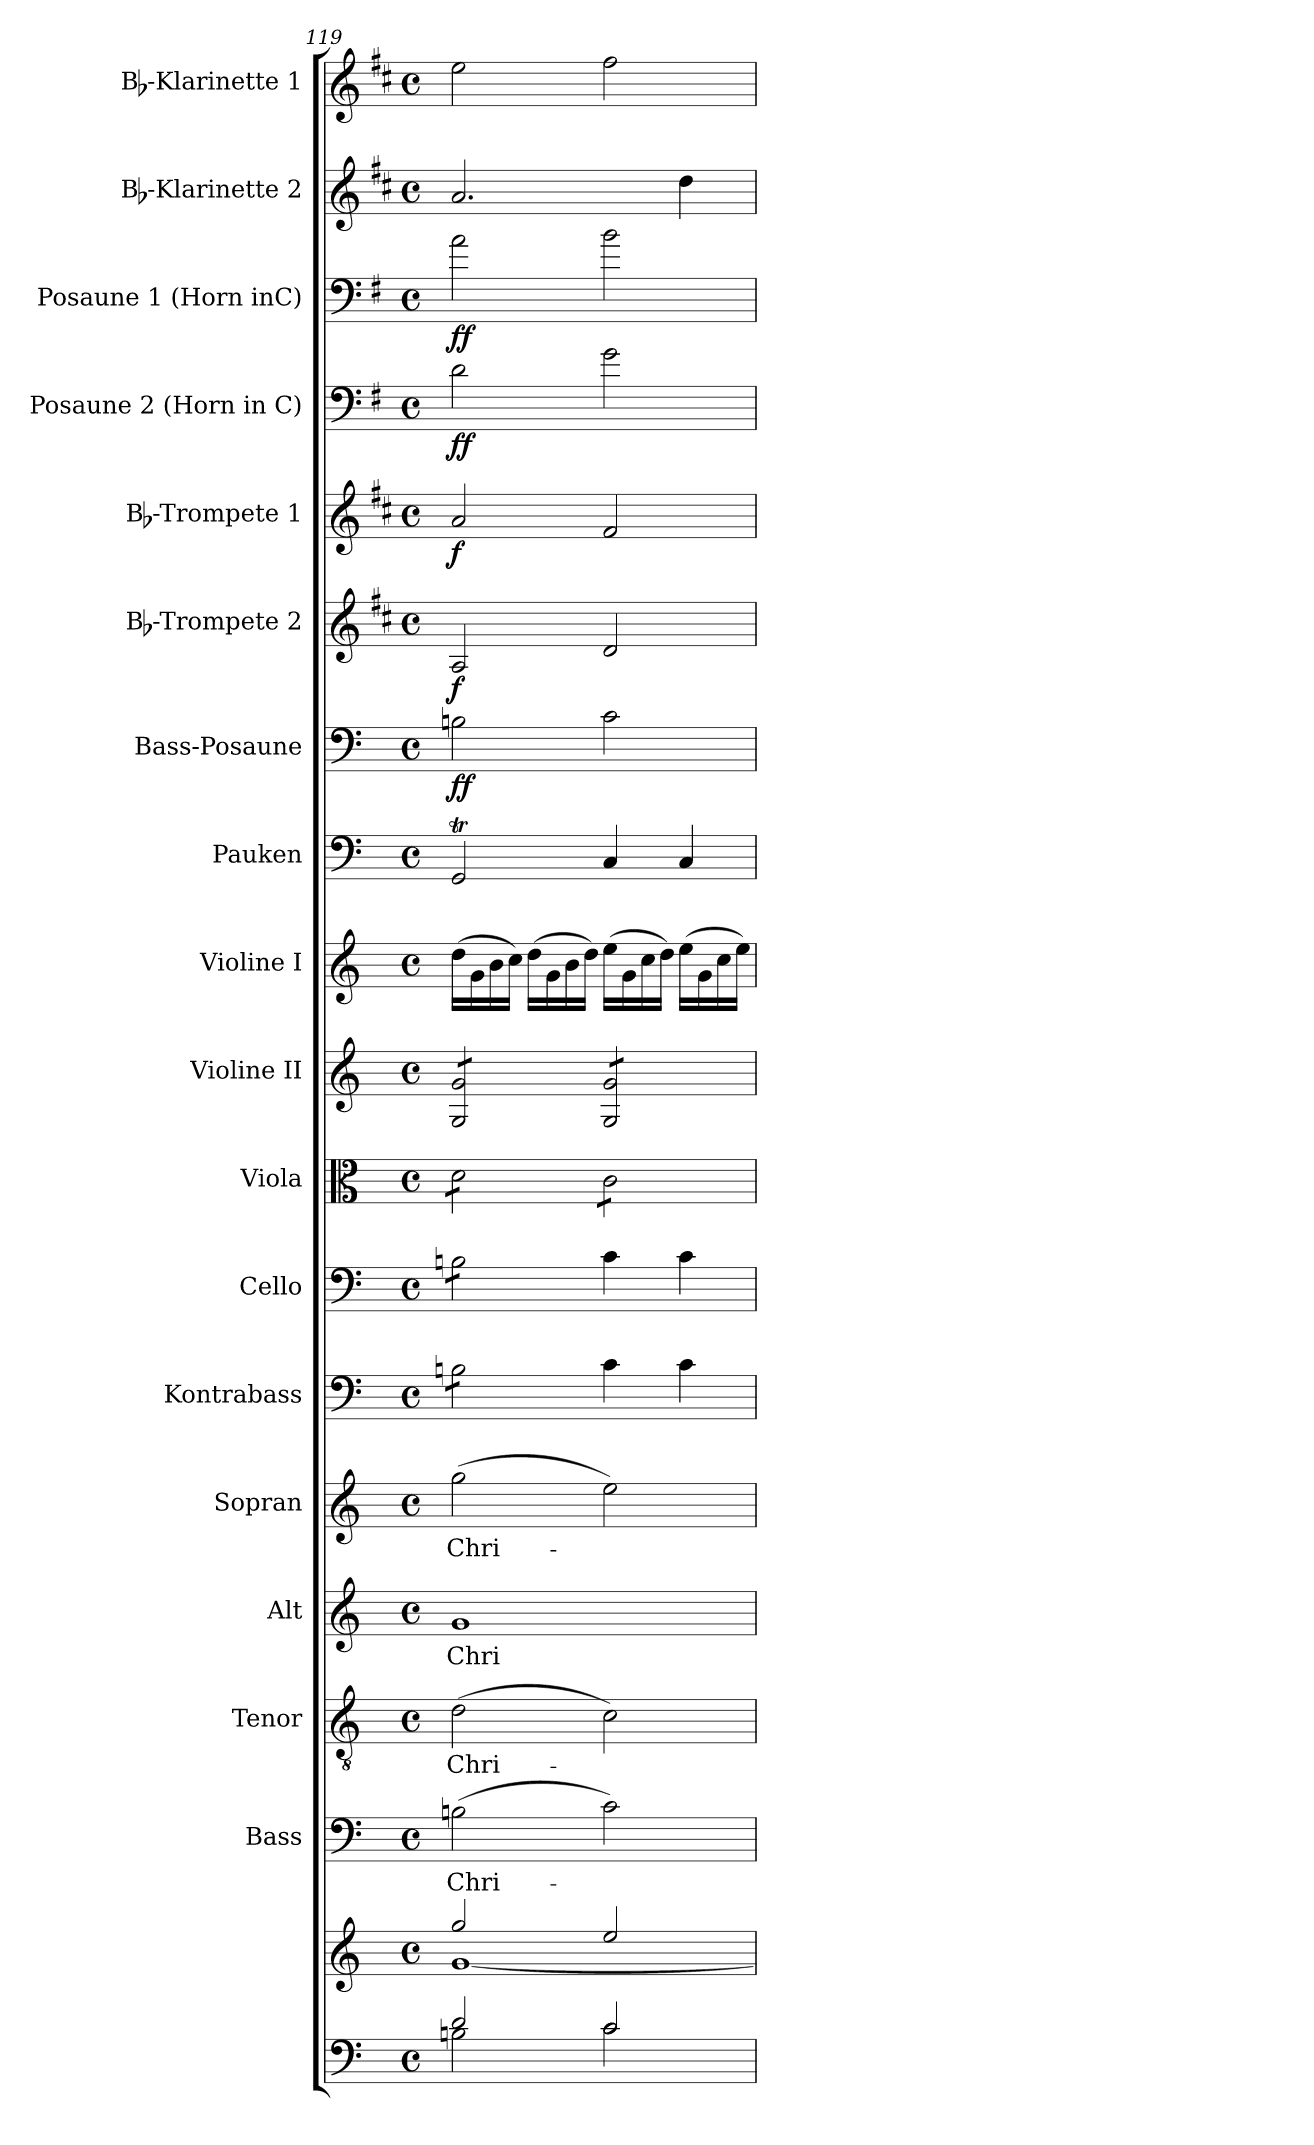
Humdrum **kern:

**kern	**kern	**kern	**text	**kern	**text	**kern	**text	**kern	**text	**kern	**kern	**kern	**kern	**kern	**kern	**kern	**dynam	**kern	**dynam	**kern	**dynam	**kern	**dynam	**kern	**dynam	**kern	**kern
*part18	*part18	*part17	*part17	*part16	*part16	*part15	*part15	*part14	*part14	*part13	*part12	*part11	*part10	*part9	*part8	*part7	*part7	*part6	*part6	*part5	*part5	*part4	*part4	*part3	*part3	*part2	*part1
*staff19	*staff18	*staff17	*staff17	*staff16	*staff16	*staff15	*staff15	*staff14	*staff14	*staff13	*staff12	*staff11	*staff10	*staff9	*staff8	*staff7	*staff7	*staff6	*staff6	*staff5	*staff5	*staff4	*staff4	*staff3	*staff3	*staff2	*staff1
*	*	*I"Bass	*	*I"Tenor	*	*I"Alt	*	*I"Sopran	*	*I"Kontrabass	*I"Cello	*I"Viola	*I"Violine II	*I"Violine I	*I"Pauken	*I"Bass-Posaune	*	*I"Bb-Trompete 2	*	*I"Bb-Trompete 1	*	*I"Posaune 2 (Horn in C)	*	*I"Posaune 1 (Horn inC)	*	*I"Bb-Klarinette 2	*I"Bb-Klarinette 1
*	*	*I'B.	*	*I'T.	*	*I'A.	*	*I'S.	*	*I'Kb.	*	*I'Vla.	*I'Vl. II	*I'Vl. I	*I'Pk.	*I'B-Pos.	*	*I'Bb Trp. 2	*	*I'Bb Trp. 1	*	*I'Pos. 2	*	*I'Pos. 1	*	*I'Bb Kl. 2	*I'Bb Kl. 1
*clefF4	*clefG2	*clefF4	*	*clefGv2	*	*clefG2	*	*clefG2	*	*clefF4	*clefF4	*clefC3	*clefG2	*clefG2	*clefF4	*clefF4	*	*clefG2	*	*clefG2	*	*clefF4	*	*clefF4	*	*clefG2	*clefG2
*	*	*	*	*	*	*	*	*	*	*ITrd7c12	*	*	*	*	*	*	*	*ITrd1c2	*	*ITrd1c2	*	*ITrd4c7	*	*ITrd4c7	*	*ITrd1c2	*ITrd1c2
*k[]	*k[]	*k[]	*	*k[]	*	*k[]	*	*k[]	*	*k[]	*k[]	*k[]	*k[]	*k[]	*k[]	*k[]	*	*k[]	*	*k[]	*	*k[]	*	*k[]	*	*k[]	*k[]
*C:	*C:	*C:	*	*C:	*	*C:	*	*C:	*	*C:	*C:	*C:	*C:	*C:	*C:	*C:	*	*C:	*	*C:	*	*C:	*	*C:	*	*C:	*C:
*M4/4	*M4/4	*M4/4	*	*M4/4	*	*M4/4	*	*M4/4	*	*M4/4	*M4/4	*M4/4	*M4/4	*M4/4	*M4/4	*M4/4	*	*M4/4	*	*M4/4	*	*M4/4	*	*M4/4	*	*M4/4	*M4/4
*met(c)	*met(c)	*met(c)	*	*met(c)	*	*met(c)	*	*met(c)	*	*met(c)	*met(c)	*met(c)	*met(c)	*met(c)	*met(c)	*met(c)	*	*met(c)	*	*met(c)	*	*met(c)	*	*met(c)	*	*met(c)	*met(c)
=119	=119	=119	=119	=119	=119	=119	=119	=119	=119	=119	=119	=119	=119	=119	=119	=119	=119	=119	=119	=119	=119	=119	=119	=119	=119	=119	=119
*^	*^	*	*	*	*	*	*	*	*	*	*	*	*	*	*	*	*	*	*	*	*	*	*	*	*	*	*
!	!	!	!	!	!LO:LY:b	!	!LO:LY:b	!	!LO:LY:b	!	!LO:LY:b	!	!	!	!	!	!	!	!LO:DY:b	!	!LO:DY:b	!	!LO:DY:b	!	!LO:DY:b	!	!LO:DY:b	!	!
*	*	*	*	*	*	*	*	*	*	*	*	*tremolo	*	*	*	*	*	*	*	*	*	*	*	*	*	*	*	*	*
*	*	*	*	*	*	*	*	*	*	*	*	*	*tremolo	*	*	*	*	*	*	*	*	*	*	*	*	*	*	*	*
*	*	*	*	*	*	*	*	*	*	*	*	*	*	*tremolo	*	*	*	*	*	*	*	*	*	*	*	*	*	*	*
*	*	*	*	*	*	*	*	*	*	*	*	*	*	*	*tremolo	*	*	*	*	*	*	*	*	*	*	*	*	*	*
2d/	2Bn\	2gg/	[<1g	(>2Bn\	Chri-	(>2d\	Chri-	1g	Chri-	(>2gg\	Chri-	8BBn\L	8Bn\L	8d\L	8G/ 8g/L	(>16dd\LL	2GGT/	2Bn\	ff	2G/	f	2g/	f	2G\	ff	2d\	ff	2.g/	2dd\
.	.	.	.	.	.	.	.	.	.	.	.	.	.	.	.	16g\	.	.	.	.	.	.	.	.	.	.	.	.	.
.	.	.	.	.	.	.	.	.	.	.	.	8BBn\	8Bn\	8d\	8G/ 8g/	16b\	.	.	.	.	.	.	.	.	.	.	.	.	.
.	.	.	.	.	.	.	.	.	.	.	.	.	.	.	.	16cc\JJ)	.	.	.	.	.	.	.	.	.	.	.	.	.
.	.	.	.	.	.	.	.	.	.	.	.	8BBn\	8Bn\	8d\	8G/ 8g/	(>16dd\LL	.	.	.	.	.	.	.	.	.	.	.	.	.
.	.	.	.	.	.	.	.	.	.	.	.	.	.	.	.	16g\	.	.	.	.	.	.	.	.	.	.	.	.	.
.	.	.	.	.	.	.	.	.	.	.	.	8BBn\J	8Bn\J	8d\J	8G/ 8g/J	16b\	.	.	.	.	.	.	.	.	.	.	.	.	.
*	*	*	*	*	*	*	*	*	*	*	*	*	*Xtremolo	*	*	*	*	*	*	*	*	*	*	*	*	*	*	*	*
*	*	*	*	*	*	*	*	*	*	*	*	*Xtremolo	*	*	*	*	*	*	*	*	*	*	*	*	*	*	*	*	*
.	.	.	.	.	.	.	.	.	.	.	.	.	.	.	.	16dd\JJ)	.	.	.	.	.	.	.	.	.	.	.	.	.
2c/	2c\	2ee/	.	2c\)	.	2c\)	.	.	.	2ee\)	.	4C\	4c\	8c\L	8G/ 8g/L	(>16ee\LL	4C/	2c\	.	2c/	.	2e/	.	2c\	.	2e\	.	.	2ee\
.	.	.	.	.	.	.	.	.	.	.	.	.	.	.	.	16g\	.	.	.	.	.	.	.	.	.	.	.	.	.
.	.	.	.	.	.	.	.	.	.	.	.	.	.	8c\	8G/ 8g/	16cc\	.	.	.	.	.	.	.	.	.	.	.	.	.
.	.	.	.	.	.	.	.	.	.	.	.	.	.	.	.	16dd\JJ)	.	.	.	.	.	.	.	.	.	.	.	.	.
.	.	.	.	.	.	.	.	.	.	.	.	4C\	4c\	8c\	8G/ 8g/	(>16ee\LL	4C/	.	.	.	.	.	.	.	.	.	.	4cc\	.
.	.	.	.	.	.	.	.	.	.	.	.	.	.	.	.	16g\	.	.	.	.	.	.	.	.	.	.	.	.	.
.	.	.	.	.	.	.	.	.	.	.	.	.	.	8c\J	8G/ 8g/J	16cc\	.	.	.	.	.	.	.	.	.	.	.	.	.
*	*	*	*	*	*	*	*	*	*	*	*	*	*	*	*Xtremolo	*	*	*	*	*	*	*	*	*	*	*	*	*	*
*	*	*	*	*	*	*	*	*	*	*	*	*	*	*Xtremolo	*	*	*	*	*	*	*	*	*	*	*	*	*	*	*
.	.	.	.	.	.	.	.	.	.	.	.	.	.	.	.	16ee\JJ)	.	.	.	.	.	.	.	.	.	.	.	.	.
*v	*v	*	*	*	*	*	*	*	*	*	*	*	*	*	*	*	*	*	*	*	*	*	*	*	*	*	*	*	*
*	*v	*v	*	*	*	*	*	*	*	*	*	*	*	*	*	*	*	*	*	*	*	*	*	*	*	*	*	*
=	=	=	=	=	=	=	=	=	=	=	=	=	=	=	=	=	=	=	=	=	=	=	=	=	=	=	=
*-	*-	*-	*-	*-	*-	*-	*-	*-	*-	*-	*-	*-	*-	*-	*-	*-	*-	*-	*-	*-	*-	*-	*-	*-	*-	*-	*-
